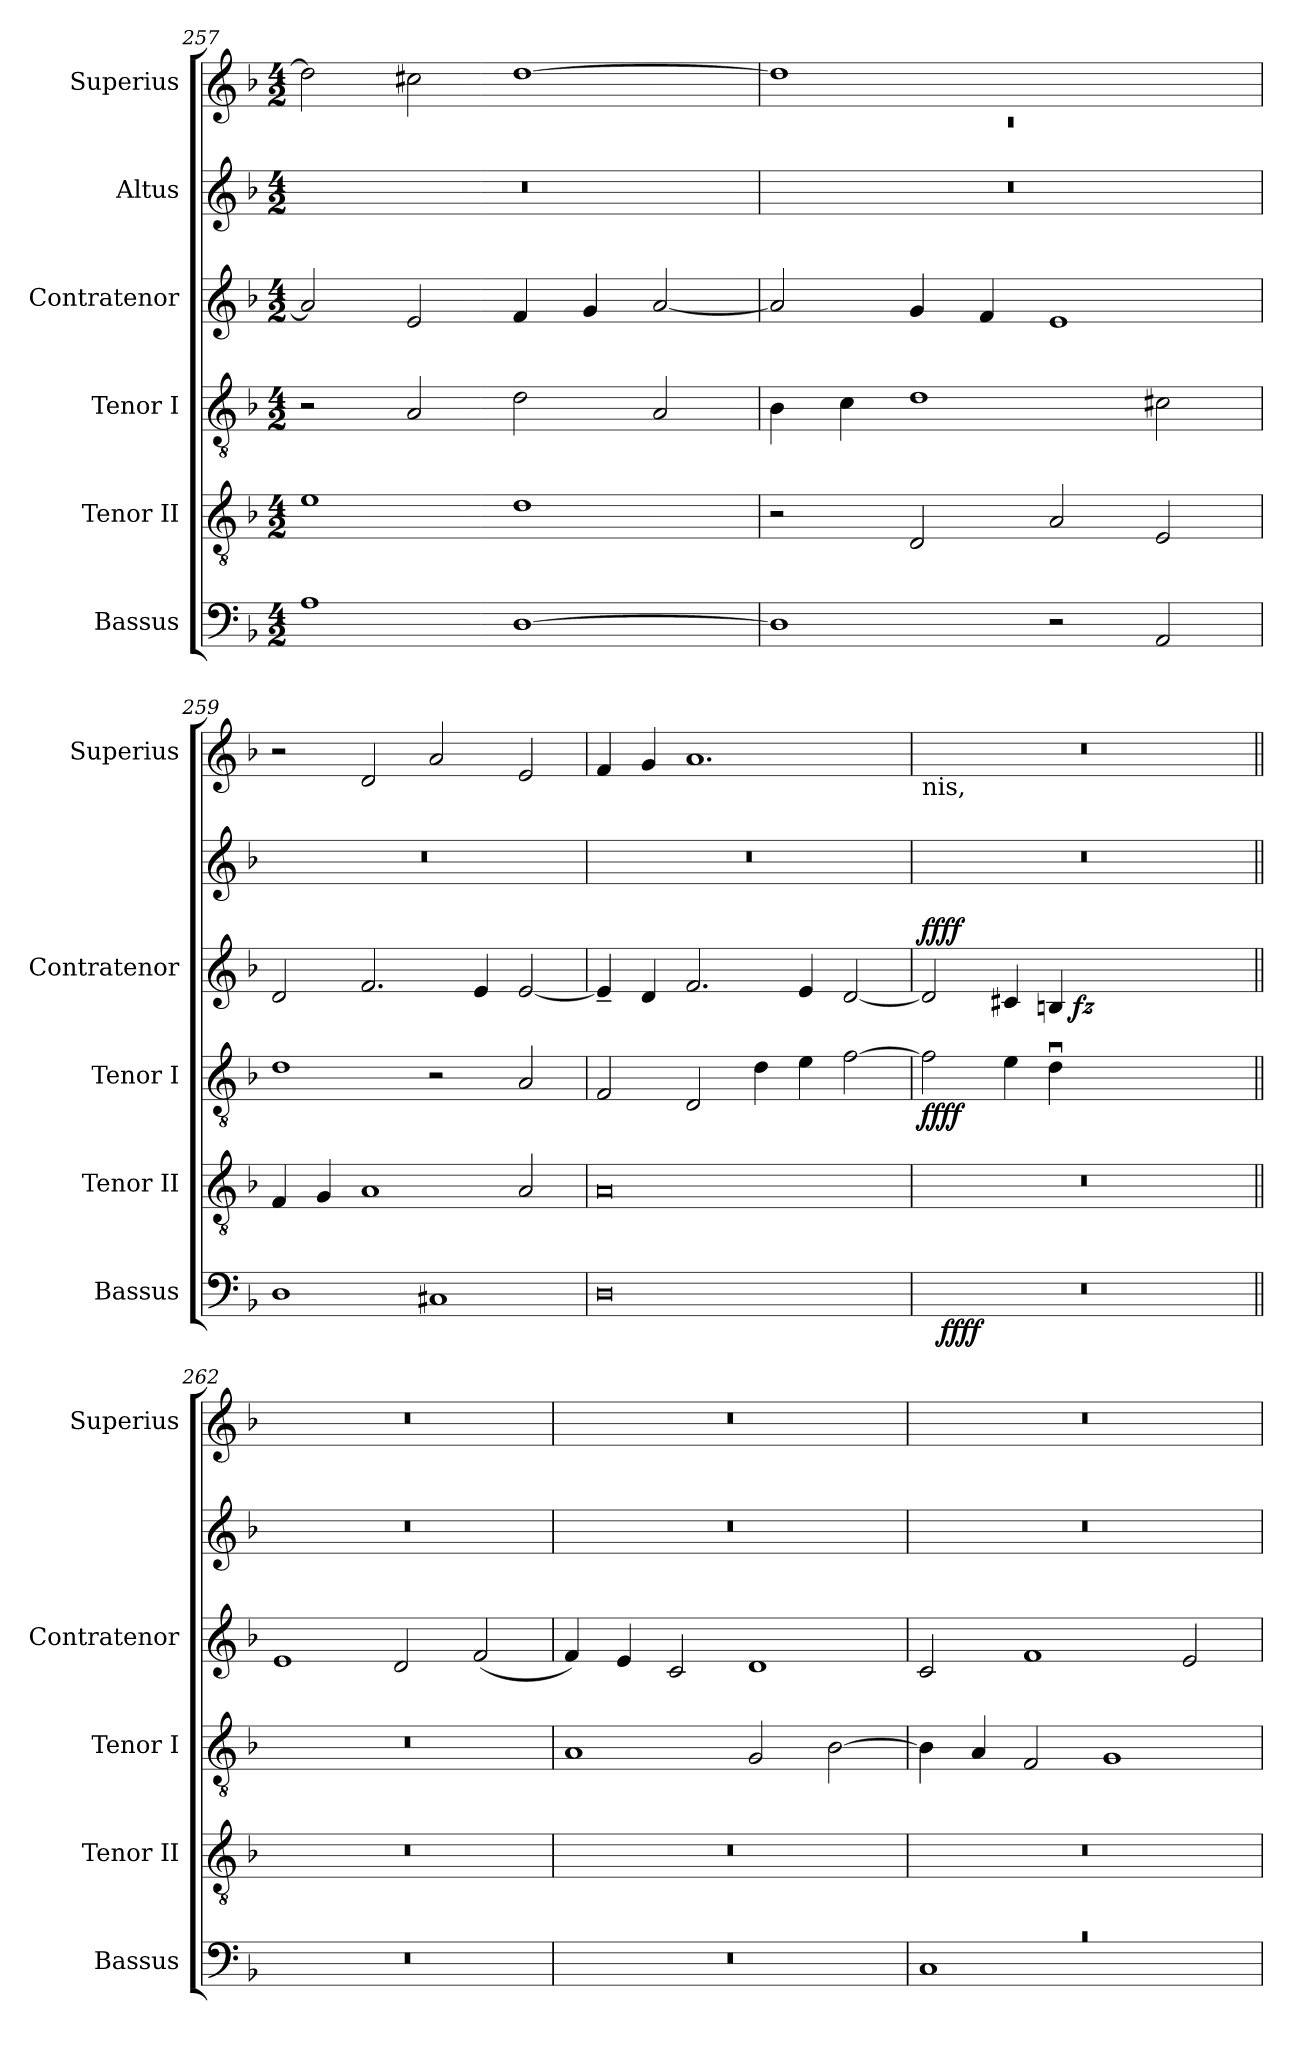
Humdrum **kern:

**kern	**dynam	**kern	**kern	**dynam	**kern	**dynam	**kern	**kern
*part6	*part6	*part5	*part4	*part4	*part3	*part3	*part2	*part1
*staff6	*staff6	*staff5	*staff4	*staff4	*staff3	*staff3	*staff2	*staff1
*I"Bassus	*	*I"Tenor II	*I"Tenor I	*	*I"Contratenor	*	*I"Altus	*I"Superius
*I'Bassus	*	*I'Tenor II	*I'Tenor I	*	*I'Contratenor	*	*	*I'Superius
*clefF4	*	*clefGv2	*clefGv2	*	*clefG2	*	*clefG2	*clefG2
*k[b-]	*	*k[b-]	*k[b-]	*	*k[b-]	*	*k[b-]	*k[b-]
*F:	*	*F:	*F:	*	*F:	*	*F:	*F:
*M4/2	*	*M4/2	*M4/2	*	*M4/2	*	*M4/2	*M4/2
=257	=257	=257	=257	=257	=257	=257	=257	=257
1A	.	1e	2r	.	2a/]	.	0r	2dd\]
.	.	.	2A/	.	2e/	.	.	2cc#X\
[>1D	.	1d	2d\	.	4f/	.	.	[>1dd
.	.	.	.	.	4g/	.	.	.
.	.	.	2A/	.	[<2a/	.	.	.
=258	=258	=258	=258	=258	=258	=258	=258	=258
*	*	*	*	*	*	*	*	*^
!	!	!	!	!	!	!	!	!	!LO:N:vis=1
1D]	.	2r	4B-\	.	2a/]	.	0r	1dd]	0rc
.	.	.	4c\	.	.	.	.	.	.
.	.	2D/	1d	.	4g/	.	.	.	.
.	.	.	.	.	4f/	.	.	.	.
2r	.	2A/	.	.	1e	.	.	1ryy	.
2AA/	.	2E/	2c#X\	.	.	.	.	.	.
*	*	*	*	*	*	*	*	*v	*v
=259	=259	=259	=259	=259	=259	=259	=259	=259
1D	.	4F/	1d	.	2d/	.	0r	2r
.	.	4G/	.	.	.	.	.	.
.	.	1A	.	.	2.f/	.	.	2d/
1C#X	.	.	2r	.	.	.	.	2a/
.	.	.	.	.	4e/	.	.	.
.	.	2A/	2A/	.	[<2e/	.	.	2e/
!!LO:LB:g=z
=260	=260	=260	=260	=260	=260	=260	=260	=260
0D	.	0A	2F/	.	4e~</]	.	0r	4f/
.	.	.	.	.	4d/	.	.	4g/
.	.	.	2D/	.	2.f/	.	.	1.a
.	.	.	4d\	.	.	.	.	.
.	.	.	4e\	.	4e/	.	.	.
.	.	.	[>2f\	.	[<2d/	.	.	.
=261	=261	=261	=261	=261	=261	=261	=261	=261
!	!	!	!	!	!	!	!	!LO:TX:b:t=nis,
!LO:TX:a:t=nis.	!	!	!	!	!	!	!	!
!	!	!	!	!LO:DY:b	!	!LO:DY:a	!	!
*^	*	*	*	*	*^	*	*	*
0r	16ryy	.	0r	2f\]	ffff	2d/]	2ryy	ffff	0r	0r
!	!	!LO:DY:b	!	!	!	!	!	!	!	!
.	1ryy	ffff	.	.	.	.	.	.	.	.
.	.	.	.	4e\	.	4c#X/	4ryy	.	.	.
.	.	.	.	4du>\	.	4Bn/	16.ryy	.	.	.
!	!	!	!	!	!	!	!	!LO:DY:b	!	!
.	.	.	.	.	.	.	1ryy	fz	.	.
.	.	.	.	1ryy	.	1ryy	.	.	.	.
.	2...ryy	.	.	.	.	.	.	.	.	.
.	.	.	.	.	.	.	8ryy	.	.	.
.	.	.	.	.	.	.	32ryy	.	.	.
*v	*v	*	*	*	*	*v	*v	*	*	*
=262||	=262||	=262||	=262||	=262||	=262||	=262||	=262||	=262||
0r	.	0r	0r	.	1e	.	0r	0r
.	.	.	.	.	2d/	.	.	.
.	.	.	.	.	(<2f/	.	.	.
=263	=263	=263	=263	=263	=263	=263	=263	=263
0r	.	0r	1A	.	4f/)	.	0r	0r
.	.	.	.	.	4e/	.	.	.
.	.	.	.	.	2c/	.	.	.
.	.	.	2G/	.	1d	.	.	.
.	.	.	[>2B-\	.	.	.	.	.
=264	=264	=264	=264	=264	=264	=264	=264	=264
!LO:N:vis=1	!	!	!	!	!	!	!	!
*^	*	*	*	*	*	*	*	*
0rc	1C	.	0r	4B-\]	.	2c/	.	0r	0r
.	.	.	.	4A/	.	.	.	.	.
.	.	.	.	2F/	.	1f	.	.	.
.	1ryy	.	.	1G	.	.	.	.	.
.	.	.	.	.	.	2e/	.	.	.
*v	*v	*	*	*	*	*	*	*	*
=	=	=	=	=	=	=	=	=
*-	*-	*-	*-	*-	*-	*-	*-	*-
